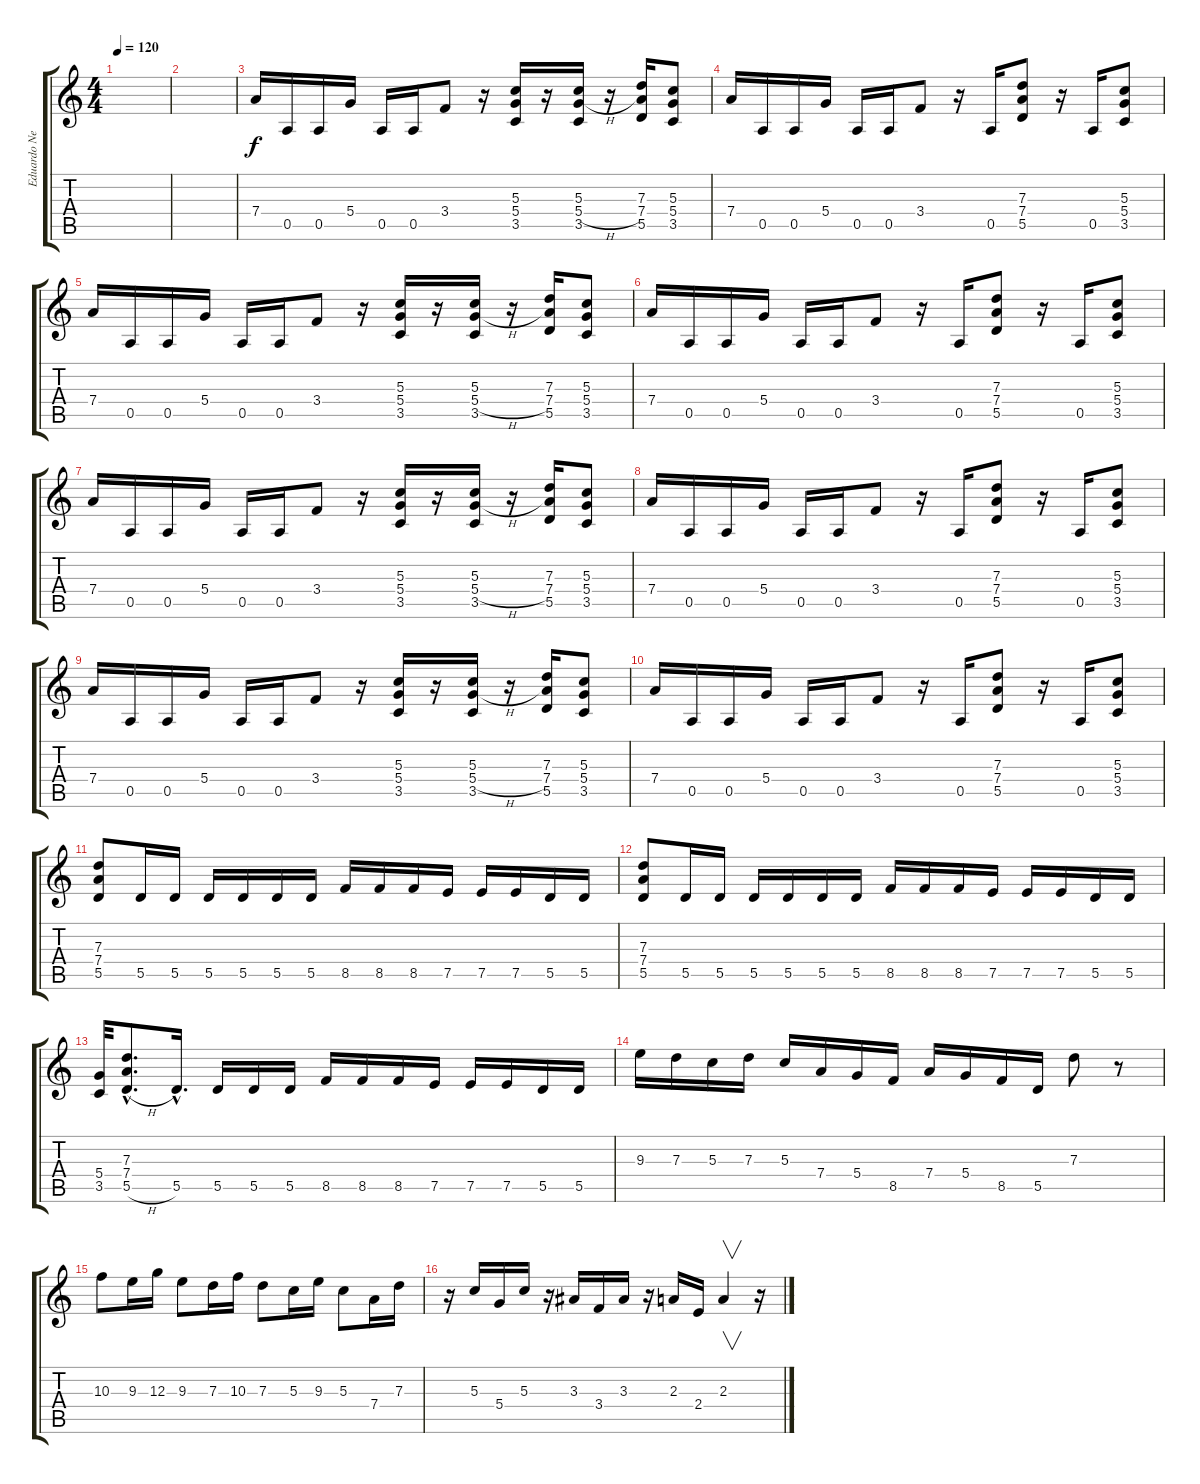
\track ("Eduardo Neves - Guitar" "Eduardo Ne") {instrument overdrivenguitar}
\staff {score tabs}
\tuning (E4 B3 G3 D3 A2 E2) {hide}
\ts (4 4)
\tempo 120
\clef g2
\ks c
|
|
7.4.16 0.5.16 0.5.16 5.4.16 0.5.16 0.5.16 3.4.8 r.16 (5.3 5.4 3.5).16 r.16 (5.3 5.4{h} 3.5).16 r.16 (7.3 7.4 5.5).16 (5.3 5.4 3.5).8 |
7.4.16 0.5.16 0.5.16 5.4.16 0.5.16 0.5.16 3.4.8 r.16 0.5.16 (7.3 7.4 5.5).8 r.16 0.5.16 (5.3 5.4 3.5).8 |
7.4.16 0.5.16 0.5.16 5.4.16 0.5.16 0.5.16 3.4.8 r.16 (5.3 5.4 3.5).16 r.16 (5.3 5.4{h} 3.5).16 r.16 (7.3 7.4 5.5).16 (5.3 5.4 3.5).8 |
7.4.16 0.5.16 0.5.16 5.4.16 0.5.16 0.5.16 3.4.8 r.16 0.5.16 (7.3 7.4 5.5).8 r.16 0.5.16 (5.3 5.4 3.5).8 |
7.4.16 0.5.16 0.5.16 5.4.16 0.5.16 0.5.16 3.4.8 r.16 (5.3 5.4 3.5).16 r.16 (5.3 5.4{h} 3.5).16 r.16 (7.3 7.4 5.5).16 (5.3 5.4 3.5).8 |
7.4.16 0.5.16 0.5.16 5.4.16 0.5.16 0.5.16 3.4.8 r.16 0.5.16 (7.3 7.4 5.5).8 r.16 0.5.16 (5.3 5.4 3.5).8 |
7.4.16 0.5.16 0.5.16 5.4.16 0.5.16 0.5.16 3.4.8 r.16 (5.3 5.4 3.5).16 r.16 (5.3 5.4{h} 3.5).16 r.16 (7.3 7.4 5.5).16 (5.3 5.4 3.5).8 |
7.4.16 0.5.16 0.5.16 5.4.16 0.5.16 0.5.16 3.4.8 r.16 0.5.16 (7.3 7.4 5.5).8 r.16 0.5.16 (5.3 5.4 3.5).8 |
(7.3 7.4 5.5).8 5.5.16 5.5.16 5.5.16 5.5.16 5.5.16 5.5.16 8.5.16 8.5.16 8.5.16 7.5.16 7.5.16 7.5.16 5.5.16 5.5.16 |
(7.3 7.4 5.5).8 5.5.16 5.5.16 5.5.16 5.5.16 5.5.16 5.5.16 8.5.16 8.5.16 8.5.16 7.5.16 7.5.16 7.5.16 5.5.16 5.5.16 |
(5.4 3.5).32 (7.3{hac} 7.4{hac} 5.5{h hac}).8{d} 5.5{hac}.16{d} 5.5.16 5.5.16 5.5.16 8.5.16 8.5.16 8.5.16 7.5.16 7.5.16 7.5.16 5.5.16 5.5.16 |
9.3.16 7.3.16 5.3.16 7.3.16 5.3.16 7.4.16 5.4.16 8.5.16 7.4.16 5.4.16 8.5.16 5.5.16 7.3.8 r.8 |
10.3.8 9.3.16 12.3.16 9.3.8 7.3.16 10.3.16 7.3.8 5.3.16 9.3.16 5.3.8 7.4.16 7.3.16 |
r.16 5.3.16 5.4.16 5.3.16 r.16 3.3.16 3.4.16 3.3.16 r.16 2.3.16 2.4.16 2.3.4{v} r.16
